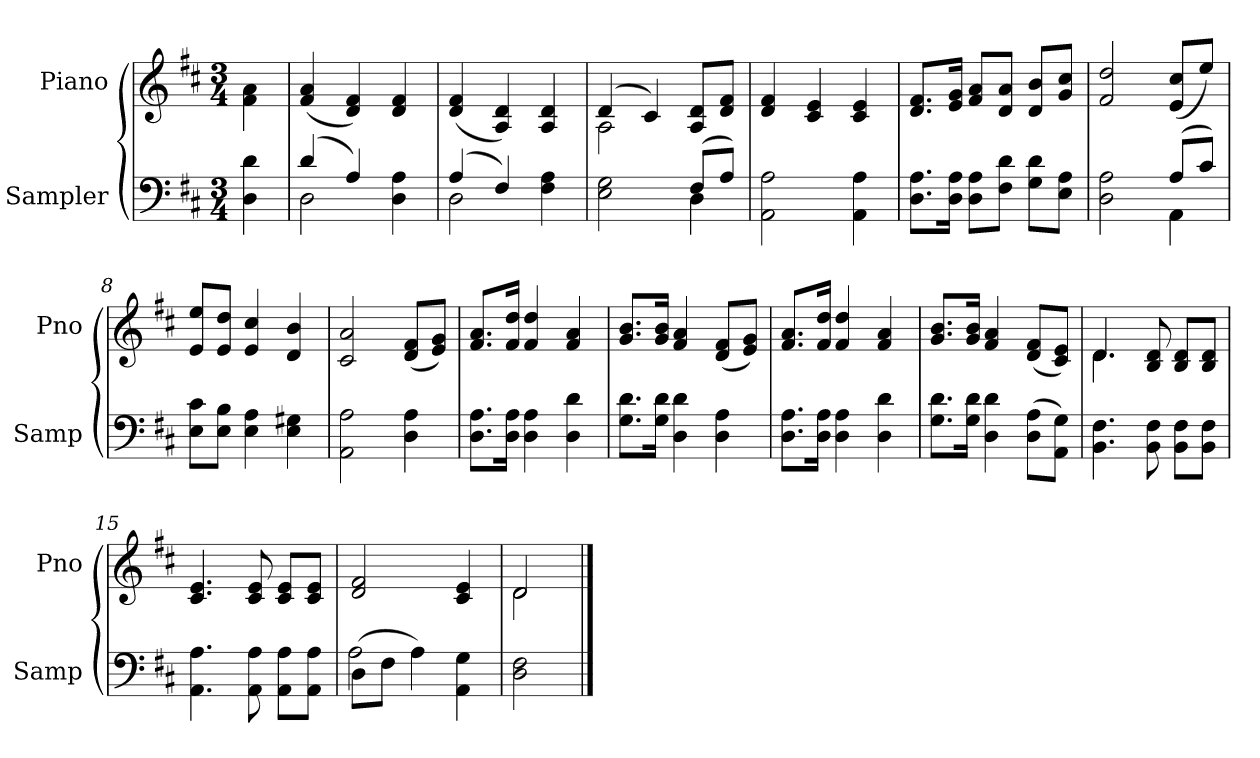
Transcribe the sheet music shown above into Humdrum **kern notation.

**kern	**kern
*part2	*part1
*staff2	*staff1
*I"Sampler	*I"Piano
*I'Samp	*I'Pno
*clefF4	*clefG2
*k[f#c#]	*k[f#c#]
*D:	*D:
*M3/4	*M3/4
=1	=1
4D\ 4d\	4f#\ 4a\
=2	=2
*^	*
(4d/	2D	(4f#/ 4a/
4A/)	.	4d/ 4f#/)
4D\ 4A\	4ryy	4d/ 4f#/
=3	=3	=3
(4A/	2D	(4d/ 4f#/
4F#/)	.	4A/ 4d/)
4F#\ 4A\	4ryy	4A/ 4d/
=4	=4	=4
*	*	*^
2E\ 2G\	2ryy	(4d/	2A
.	.	4c#/)	.
(8F#/L	4D	8A/ 8d/L	4ryy
8A/J)	.	8d/ 8f#/J	.
*v	*v	*	*
*	*v	*v
=5	=5
2AA\ 2A\	4d/ 4f#/
.	4c#/ 4e/
4AA\ 4A\	4c#/ 4e/
=6	=6
8.D\ 8.A\L	8.d/ 8.f#/L
16D\ 16A\Jk	16e/ 16g/Jk
8D\ 8A\L	8f#/ 8a/L
8F#\ 8d\J	8d/ 8a/J
8G\ 8d\L	8d/ 8b/L
8E\ 8A\J	8g/ 8cc#/J
=7	=7
*^	*
2D\ 2A\	2ryy	2f#/ 2dd/
(8A/L	4AA	(8e/ 8cc#/L
8c#/J)	.	8ee/J)
*v	*v	*
=8	=8
8E\ 8c#\L	8e/ 8ee/L
8E\ 8B\J	8e/ 8dd/J
4E\ 4A\	4e/ 4cc#/
4E\ 4G#X\	4d/ 4b/
=9	=9
2AA\ 2A\	2c#/ 2a/
4D\ 4A\	(8d/ 8f#/L
.	8e/ 8g/J)
=10	=10
8.D\ 8.A\L	8.f#/ 8.a/L
16D\ 16A\Jk	16f#/ 16dd/Jk
4D\ 4A\	4f#/ 4dd/
4D\ 4d\	4f#/ 4a/
=11	=11
8.G\ 8.d\L	8.g/ 8.b/L
16G\ 16d\Jk	16g/ 16b/Jk
4D\ 4d\	4f#/ 4a/
4D\ 4A\	(8d/ 8f#/L
.	8e/ 8g/J)
=12	=12
8.D\ 8.A\L	8.f#/ 8.a/L
16D\ 16A\Jk	16f#/ 16dd/Jk
4D\ 4A\	4f#/ 4dd/
4D\ 4d\	4f#/ 4a/
=13	=13
8.G\ 8.d\L	8.g/ 8.b/L
16G\ 16d\Jk	16g/ 16b/Jk
4D\ 4d\	4f#/ 4a/
(8D\ 8A\L	(8d/ 8f#/L
8AA\ 8G\J)	8c#/ 8e/J)
=14	=14
*	*^
4.BB\ 4.F#\	4.d/	4.d
8BB\ 8F#\	8B/ 8d/	4.ryy
8BB\ 8F#\L	8B/ 8d/L	.
8BB\ 8F#\J	8B/ 8d/J	.
*	*v	*v
=15	=15
4.AA\ 4.A\	4.c#/ 4.e/
8AA\ 8A\	8c#/ 8e/
8AA\ 8A\L	8c#/ 8e/L
8AA\ 8A\J	8c#/ 8e/J
=16	=16
*^	*
(8D\L	2A	2d/ 2f#/
8F#\J	.	.
4A\)	.	.
4AA\ 4G\	4ryy	4c#/ 4e/
*v	*v	*
=17	=17
*	*^
2D\ 2F#\	2d/	2d
*	*v	*v
==	==
*-	*-
